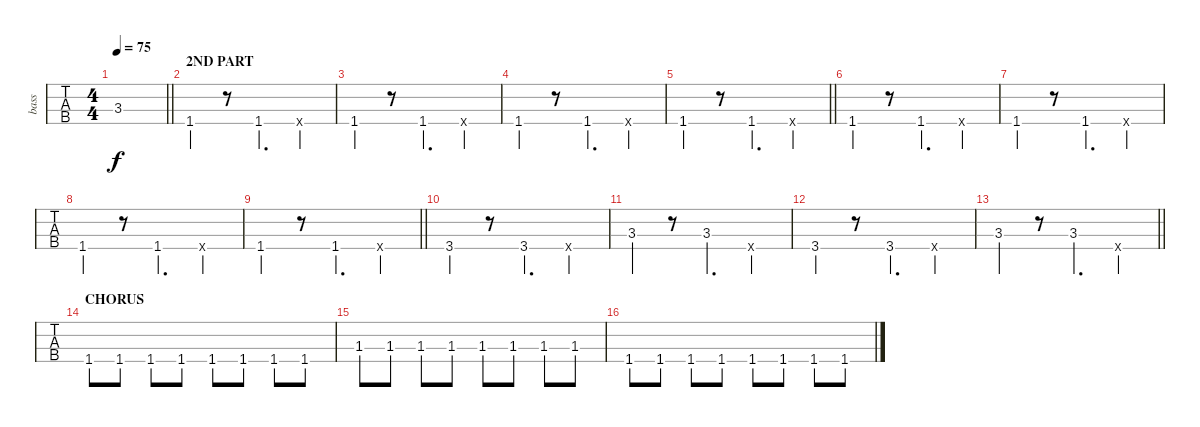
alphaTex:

\track ("bass" "bass") {instrument acousticguitarnylon}
\staff {tabs}
\tuning (G2 D2 A1 E1) {hide}
\ts (4 4)
\tempo 75
\clef f4
\barLineRight lightlight
\ks c
3.3.1{dy f} |
\section ("" "2ND PART")
1.4.4 r.8 1.4.4{d} 0.4{x}.4 |
1.4.4 r.8 1.4.4{d} 0.4{x}.4 |
1.4.4 r.8 1.4.4{d} 0.4{x}.4 |
\barLineRight lightlight
1.4.4 r.8 1.4.4{d} 0.4{x}.4 |
1.4.4 r.8 1.4.4{d} 0.4{x}.4 |
1.4.4 r.8 1.4.4{d} 0.4{x}.4 |
1.4.4 r.8 1.4.4{d} 0.4{x}.4 |
\barLineRight lightlight
1.4.4 r.8 1.4.4{d} 0.4{x}.4 |
3.4.4 r.8 3.4.4{d} 0.4{x}.4 |
3.3.4 r.8 3.3.4{d} 0.4{x}.4 |
3.4.4 r.8 3.4.4{d} 0.4{x}.4 |
\barLineRight lightlight
3.3.4 r.8 3.3.4{d} 0.4{x}.4 |
\section ("" "CHORUS")
1.4.8 1.4.8 1.4.8 1.4.8 1.4.8 1.4.8 1.4.8 1.4.8 |
1.3.8 1.3.8 1.3.8 1.3.8 1.3.8 1.3.8 1.3.8 1.3.8 |
1.4.8 1.4.8 1.4.8 1.4.8 1.4.8 1.4.8 1.4.8 1.4.8
